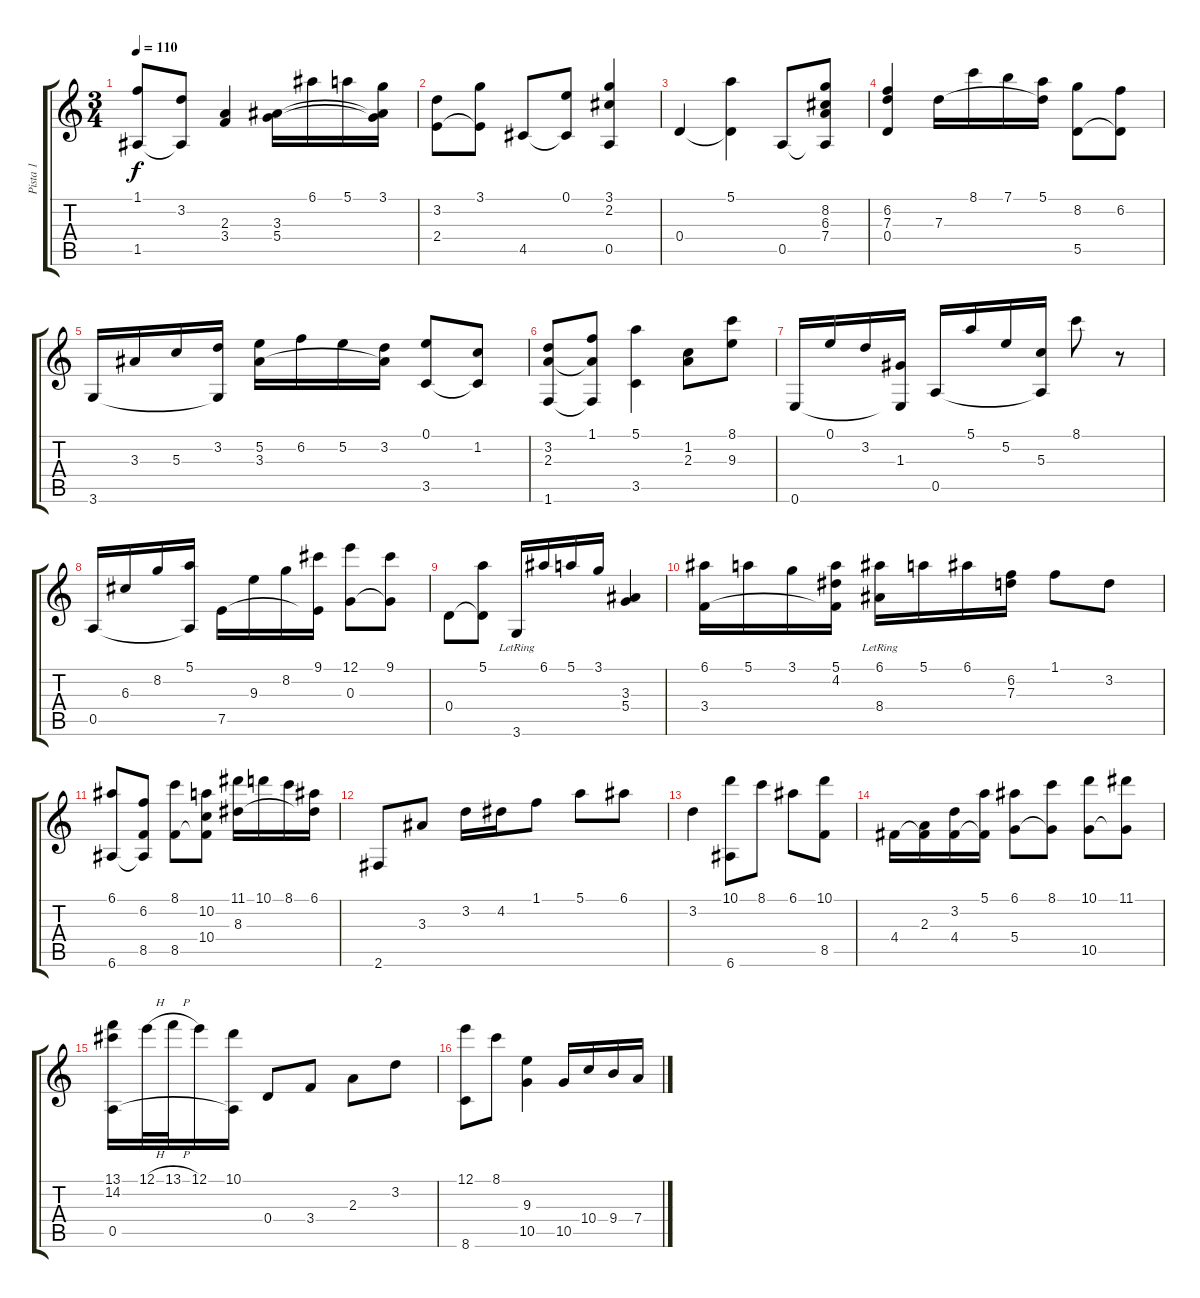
\track ("Pista 1" "Pista 1") {instrument acousticguitarnylon}
\staff {score tabs}
\tuning (E4 B3 G3 D3 A2 E2) {hide}
\ts (3 4)
\tempo 110
\clef g2
\ks c
(1.1 1.5).8{dy f instrument acousticguitarnylon} (3.2 1.5{t}).8 (2.3 3.4).4 (3.3 5.4).16 6.1.16 5.1.16 (3.1 3.3{t} 5.4{t}).16 |
(3.2 2.4).8 (3.1 2.4{t}).8 4.5.8 (0.1 4.5{t}).8 (3.1 2.2 0.5).4 |
0.4.4 (5.1 0.4{t}).4 0.5.8 (8.2 6.3 7.4 0.5{t}).8 |
(6.2 7.3 0.4).4 7.3.16 8.1.16 7.1.16 (5.1 7.3{t}).16 (8.2 5.5).8 (6.2 5.5{t}).8 |
3.6.16 3.3.16 5.3.16 (3.2 3.6{t}).16 (5.2 3.3).16 6.2.16 5.2.16 (3.2 3.3{t}).16 (0.1 3.5).8 (1.2 3.5{t}).8 |
(3.2 2.3 1.6).8 (1.1 2.3{t} 1.6{t}).8 (5.1 3.5).4 (1.2 2.3).8 (8.1 9.3).8 |
0.6.16 0.1.16 3.2.16 (1.3 0.6{t}).16 0.5.16 5.1.16 5.2.16 (5.3 0.5{t}).16 8.1.8 r.8 |
0.5.16 6.3.16 8.2.16 (5.1 0.5{t}).16 7.5.16 9.3.16 8.2.16 (9.1 7.5{t}).16 (12.1 0.3).8 (9.1 0.3{t}).8 |
0.4.8 (5.1 0.4{t}).8 3.6{lr}.16 6.1.16 5.1.16 3.1.16 (3.3 5.4).4 |
(6.1 3.4).16 5.1.16 3.1.16 (5.1 4.2 3.4{t}).16 (6.1 8.4{lr}).16 5.1.16 6.1.16 (6.2 7.3).16 1.1.8 3.2.8 |
(6.1 6.6).8 (6.2 8.5 6.6{t}).8 (8.1 8.5).8 (10.2 10.4 8.5{t}).8 (11.1 8.3).16 10.1.16 8.1.16 (6.1 8.3{t}).16 |
2.6.8 3.3.8 3.2.16 4.2.16 1.1.8 5.1.8 6.1.8 |
3.2.4 (10.1 6.6).8 8.1.8 6.1.8 (10.1 8.5).8 |
4.4.16 (2.3 4.4{t}).16 (3.2 4.4).16 (5.1 4.4{t}).16 (6.1 5.4).8 (8.1 5.4{t}).8 (10.1 10.5).8 (11.1 10.5{t}).8 |
(13.1 14.2 0.5).16 12.1{h}.32 13.1{h}.32 12.1.16 (10.1 0.5{t}).16 0.4.8 3.4.8 2.3.8 3.2.8 |
(12.1 8.6).8 8.1.8 (9.3 10.5).4 10.5.16 10.4.16 9.4.16 7.4.16
